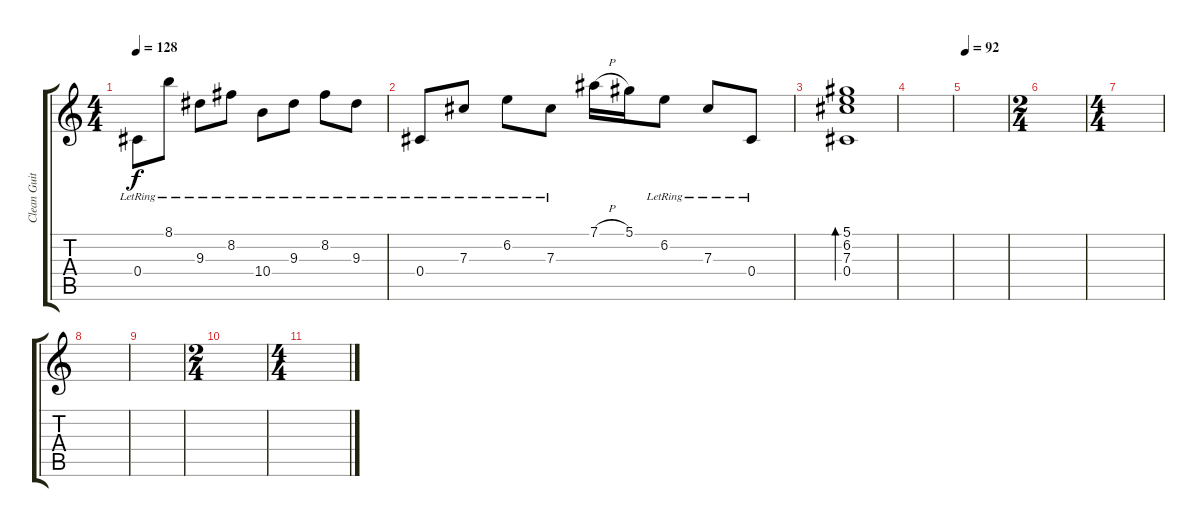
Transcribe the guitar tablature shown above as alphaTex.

\track ("Clean Guitar" "Clean Guit") {instrument electricguitarjazz}
\staff {score tabs}
\tuning (Eb4 Bb3 Gb3 Db3 Ab2 Eb2) {hide}
\ts (4 4)
\tempo 128
\clef g2
\ks c
0.4{lr}.8{dy f} 8.1{lr}.8 9.3{lr}.8 8.2{lr}.8 10.4{lr}.8 9.3{lr}.8 8.2{lr}.8 9.3{lr}.8 |
0.4{lr}.8 7.3{lr}.8 6.2{lr}.8 7.3{lr}.8 7.1{h}.16 5.1.16 6.2{lr}.8 7.3{lr}.8 0.4{lr}.8 |
(5.1 6.2 7.3 0.4).1{bd 240} |
|
\tempo 92
|
\ts (2 4)
|
\ts (4 4)
|
|
|
\ts (2 4)
|
\ts (4 4)
